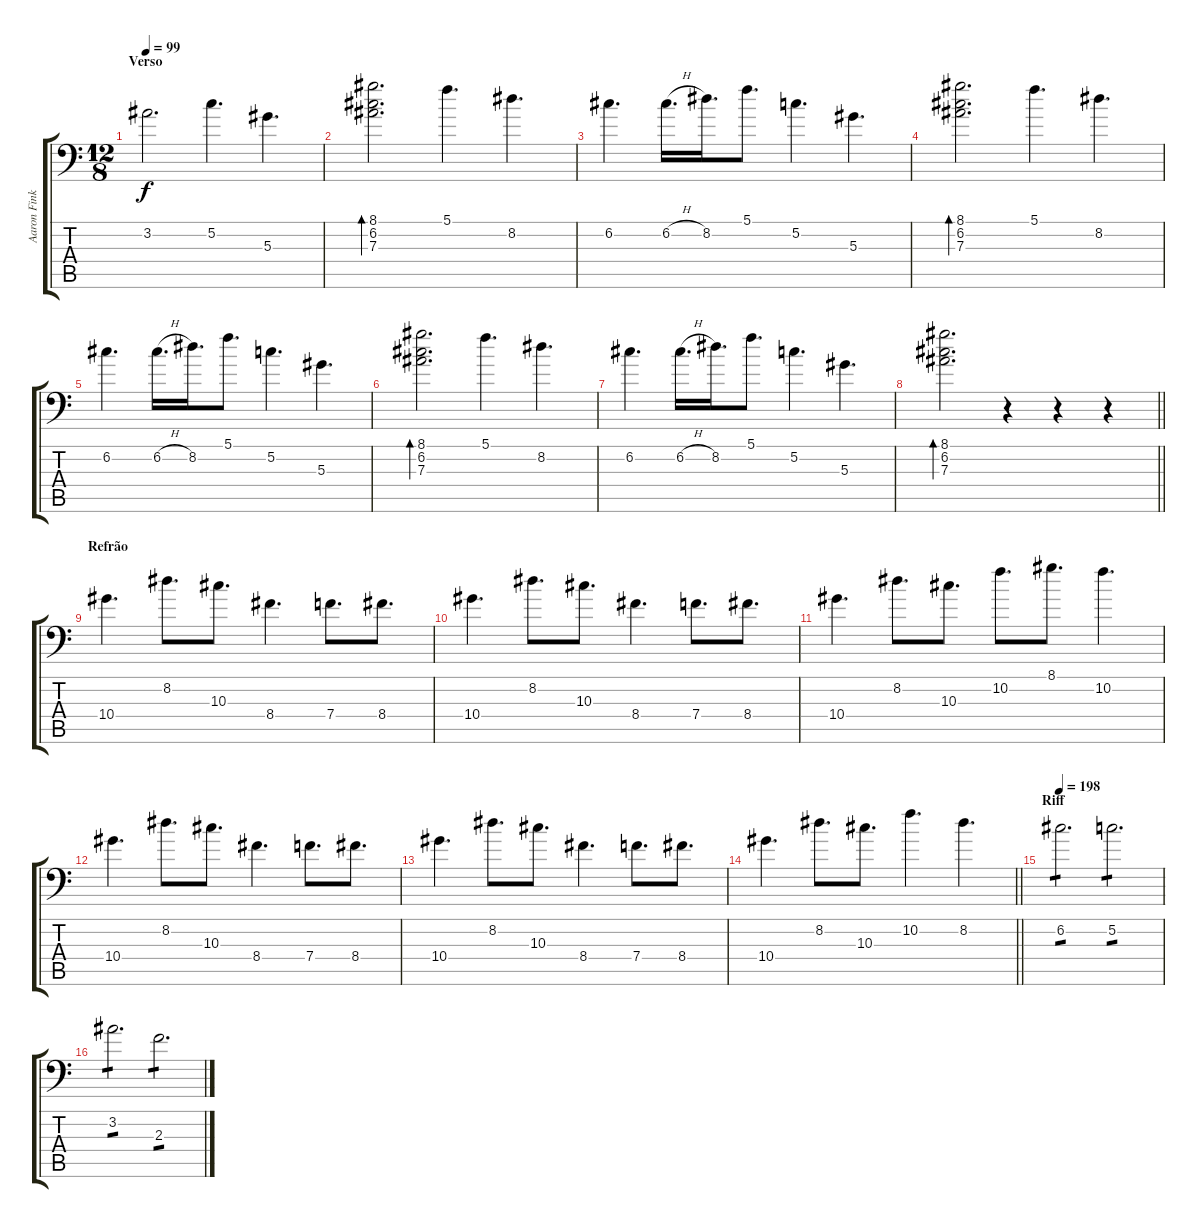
\track ("Aaron Fink" "Aaron Fink") {instrument overdrivenguitar}
\staff {score tabs}
\tuning (C4 G3 Eb3 Bb2 F2 Bb1) {hide}
\ts (12 8)
\section ("" "Verso")
\tempo 99
\clef f4
\ks c
3.2.2{d dy f} 5.2.4{d volume 6 instrument electricguitarclean} 5.3.4{d} |
(8.1 6.2 7.3).2{d bd 240} 5.1.4{d} 8.2.4{d} |
6.2.4{d} 6.2{h}.16{d} 8.2.16{d} 5.1.8{d} 5.2.4{d} 5.3.4{d} |
(8.1 6.2 7.3).2{d bd 240} 5.1.4{d} 8.2.4{d} |
6.2.4{d} 6.2{h}.16{d} 8.2.16{d} 5.1.8{d} 5.2.4{d} 5.3.4{d} |
(8.1 6.2 7.3).2{d bd 240} 5.1.4{d} 8.2.4{d} |
6.2.4{d} 6.2{h}.16{d} 8.2.16{d} 5.1.8{d} 5.2.4{d} 5.3.4{d} |
\barLineRight lightlight
(8.1 6.2 7.3).2{d bd 240} r.4 r.4 r.4 |
\section ("" "Refrão")
10.4.4{d volume 10} 8.2.8{d} 10.3.8{d} 8.4.4{d} 7.4.8{d} 8.4.8{d} |
10.4.4{d} 8.2.8{d} 10.3.8{d} 8.4.4{d} 7.4.8{d} 8.4.8{d} |
10.4.4{d} 8.2.8{d} 10.3.8{d} 10.2.8{d} 8.1.8{d} 10.2.4{d} |
10.4.4{d} 8.2.8{d} 10.3.8{d} 8.4.4{d} 7.4.8{d} 8.4.8{d} |
10.4.4{d} 8.2.8{d} 10.3.8{d} 8.4.4{d} 7.4.8{d} 8.4.8{d} |
\barLineRight lightlight
10.4.4{d} 8.2.8{d} 10.3.8{d} 10.2.4{d} 8.2.4{d} |
\section ("" "Riff")
\tempo 198
6.2.2{d tp 1 instrument overdrivenguitar} 5.2.2{d tp 1} |
3.2.2{d tp 1} 2.3.2{d tp 1}
